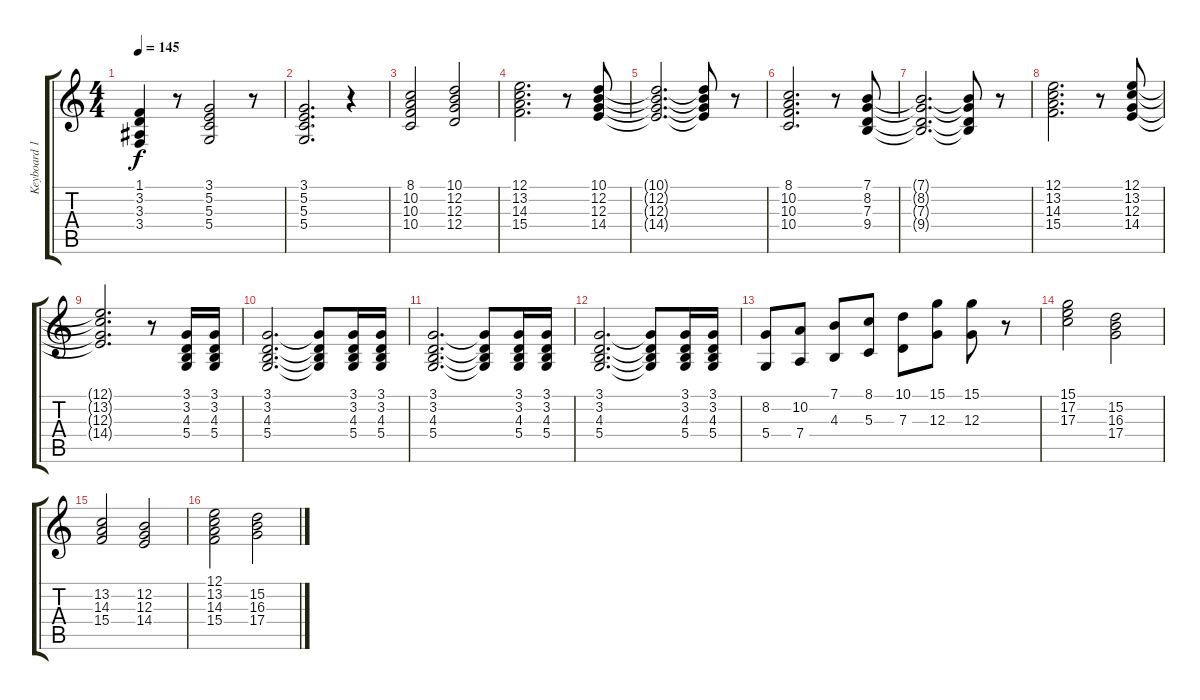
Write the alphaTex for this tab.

\track ("Keyboard 1 : Kotobuki Tsumugi" "Keyboard 1") {instrument lead2sawtooth}
\staff {score tabs}
\tuning (E4 B3 G3 D3 A2 E2) {hide}
\ts (4 4)
\tempo 145
\clef g2
\ks c
(1.1 3.2 3.3 3.4).4{dy f} r.8 (3.1 5.2 5.3 5.4).2 r.8 |
(3.1 5.2 5.3 5.4).2{d} r.4 |
(8.1 10.2 10.3 10.4).2 (10.1 12.2 12.3 12.4).2 |
(12.1 13.2 14.3 15.4).2{d} r.8 (10.1 12.2 12.3 14.4).8 |
(10.1{t} 12.2{t} 12.3{t} 14.4{t}).2{d} (10.1{t} 12.2{t} 12.3{t} 14.4{t}).8 r.8 |
(8.1 10.2 10.3 10.4).2{d} r.8 (7.1 8.2 7.3 9.4).8 |
(7.1{t} 8.2{t} 7.3{t} 9.4{t}).2{d} (7.1{t} 8.2{t} 7.3{t} 9.4{t}).8 r.8 |
(12.1 13.2 14.3 15.4).2{d} r.8 (12.1 13.2 12.3 14.4).8 |
(12.1{t} 13.2{t} 12.3{t} 14.4{t}).2{d} r.8 (3.1 3.2 4.3 5.4).16 (3.1 3.2 4.3 5.4).16 |
(3.1 3.2 4.3 5.4).2{d} (3.1{t} 3.2{t} 4.3{t} 5.4{t}).8 (3.1 3.2 4.3 5.4).16 (3.1 3.2 4.3 5.4).16 |
(3.1 3.2 4.3 5.4).2{d} (3.1{t} 3.2{t} 4.3{t} 5.4{t}).8 (3.1 3.2 4.3 5.4).16 (3.1 3.2 4.3 5.4).16 |
(3.1 3.2 4.3 5.4).2{d} (3.1{t} 3.2{t} 4.3{t} 5.4{t}).8 (3.1 3.2 4.3 5.4).16 (3.1 3.2 4.3 5.4).16 |
(8.2 5.4).8 (10.2 7.4).8 (7.1 4.3).8 (8.1 5.3).8 (10.1 7.3).8 (15.1 12.3).8 (15.1 12.3).8 r.8 |
(15.1 17.2 17.3).2 (15.2 16.3 17.4).2 |
(13.2 14.3 15.4).2 (12.2 12.3 14.4).2 |
(12.1 13.2 14.3 15.4).2 (15.2 16.3 17.4).2
